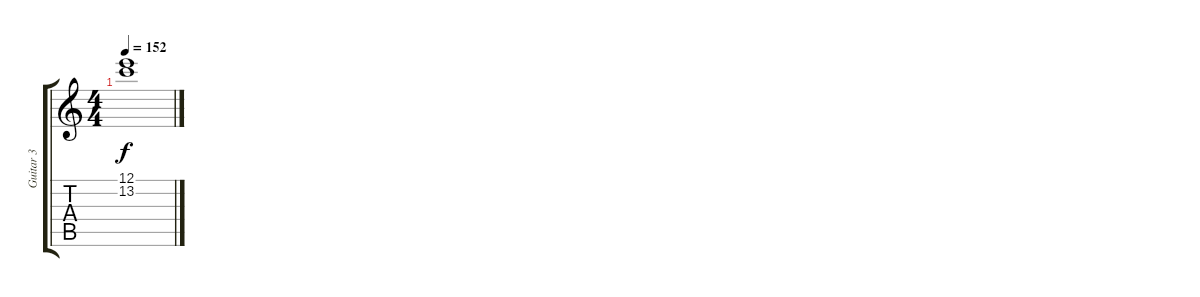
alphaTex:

\track ("Guitar 3" "Guitar 3") {instrument distortionguitar}
\staff {score tabs}
\tuning (E4 B3 G3 D3 A2 D2) {hide}
\ts (4 4)
\tempo 152
\clef g2
\ks c
(12.1{t} 13.2{t}).1{dy f}
